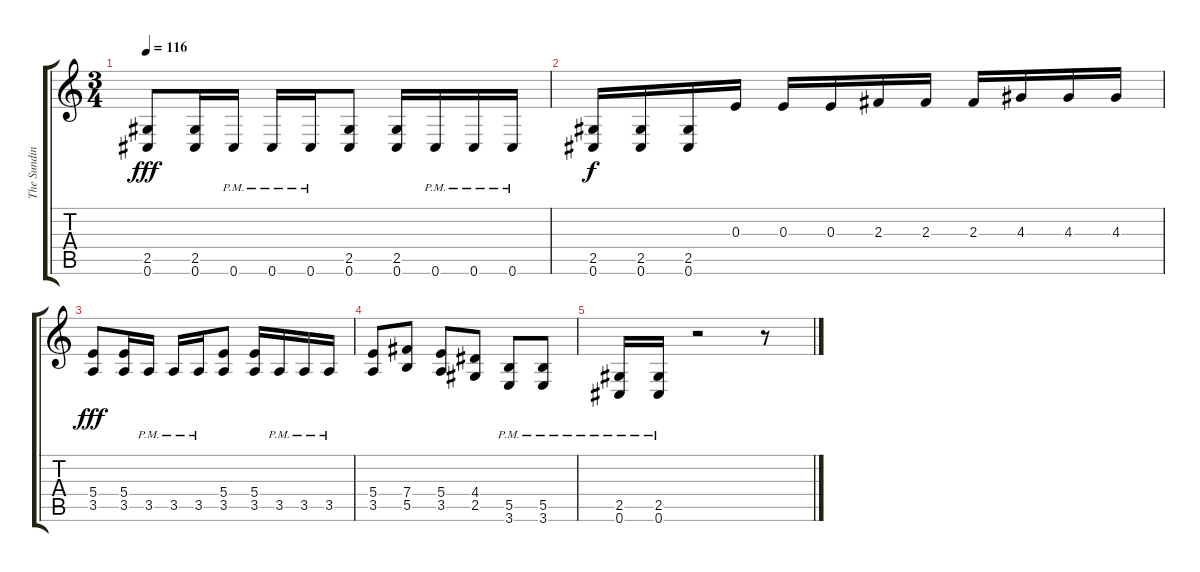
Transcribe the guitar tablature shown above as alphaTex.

\track ("The Sundin" "The Sundin") {instrument distortionguitar}
\staff {score tabs}
\tuning (Db4 Ab3 E3 B2 Gb2 Db2) {hide}
\ts (3 4)
\tempo 116
\clef g2
\ks c
(2.5 0.6).8{dy fff} (2.5 0.6).16 0.6{pm}.16 0.6{pm}.16 0.6{pm}.16 (2.5 0.6).8 (2.5 0.6).16 0.6{pm}.16 0.6{pm}.16 0.6{pm}.16 |
(2.5 0.6).16{dy f} (2.5 0.6).16 (2.5 0.6).16 0.3.16 0.3.16 0.3.16 2.3.16 2.3.16 2.3.16 4.3.16 4.3.16 4.3.16 |
(5.4 3.5).8{dy fff} (5.4 3.5).16 3.5{pm}.16 3.5{pm}.16 3.5{pm}.16 (5.4 3.5).8 (5.4 3.5).16 3.5{pm}.16 3.5{pm}.16 3.5{pm}.16 |
(5.4 3.5).8 (7.4 5.5).8 (5.4 3.5).8 (4.4 2.5).8 (5.5{pm} 3.6{pm}).8 (5.5{pm} 3.6{pm}).8 |
(2.5{pm} 0.6{pm}).16 (2.5{pm} 0.6{pm}).16 r.2 r.8
